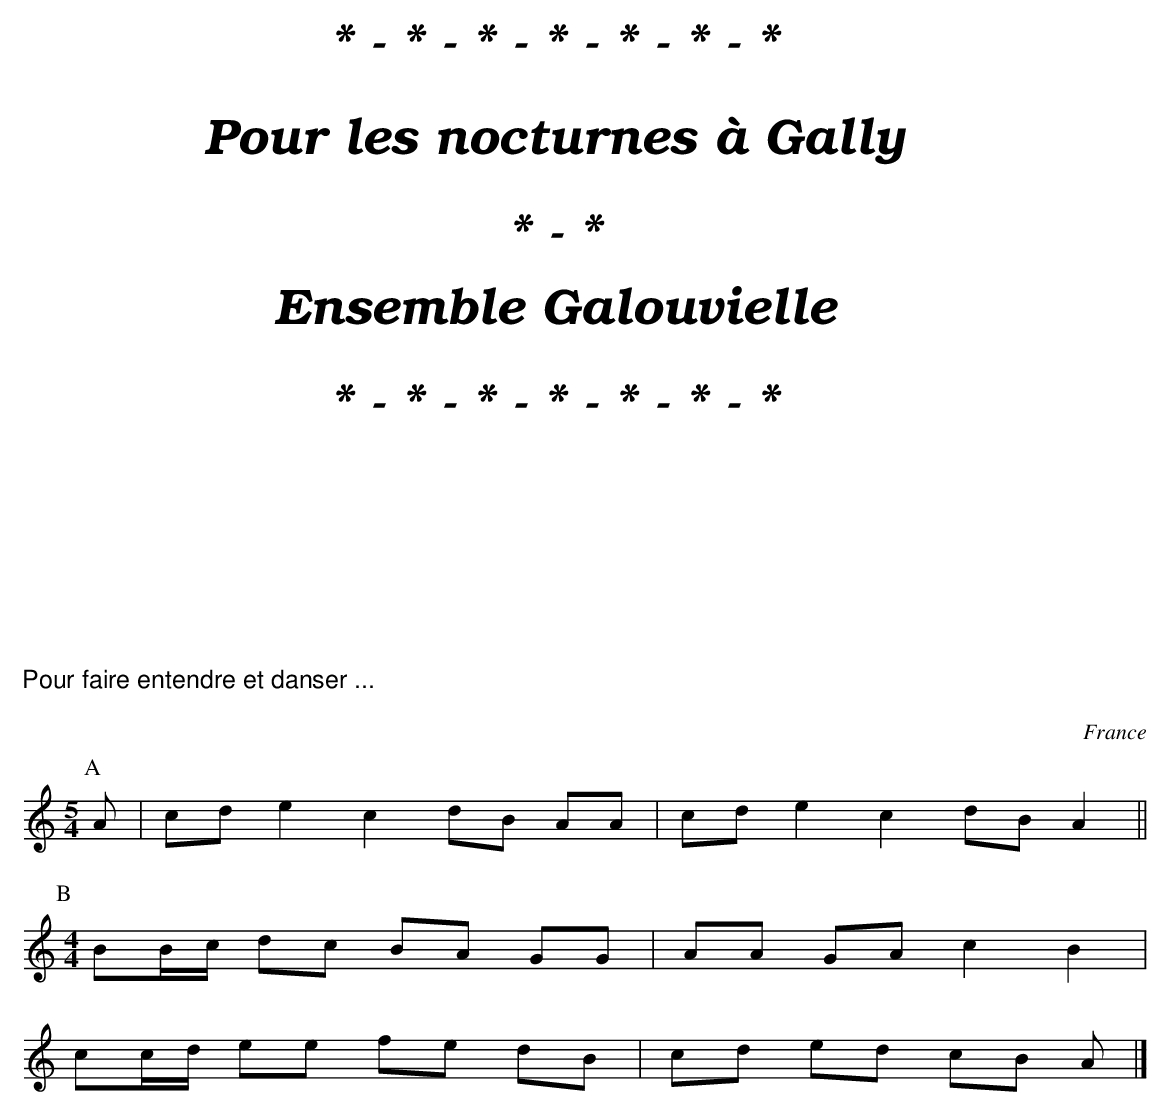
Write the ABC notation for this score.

X:1
T:Branle "Le joli mai"
O:France
M:5/4
L:1/8
K:Am
P:A
A | cd e2 c2 dB AA | cd e2 c2 dB A2 ||
P:B
M:4/4
BB/c/ dc BA GG | AA GA c2 B2 |
cc/d/ ee fe dB | cd ed cB A |]
